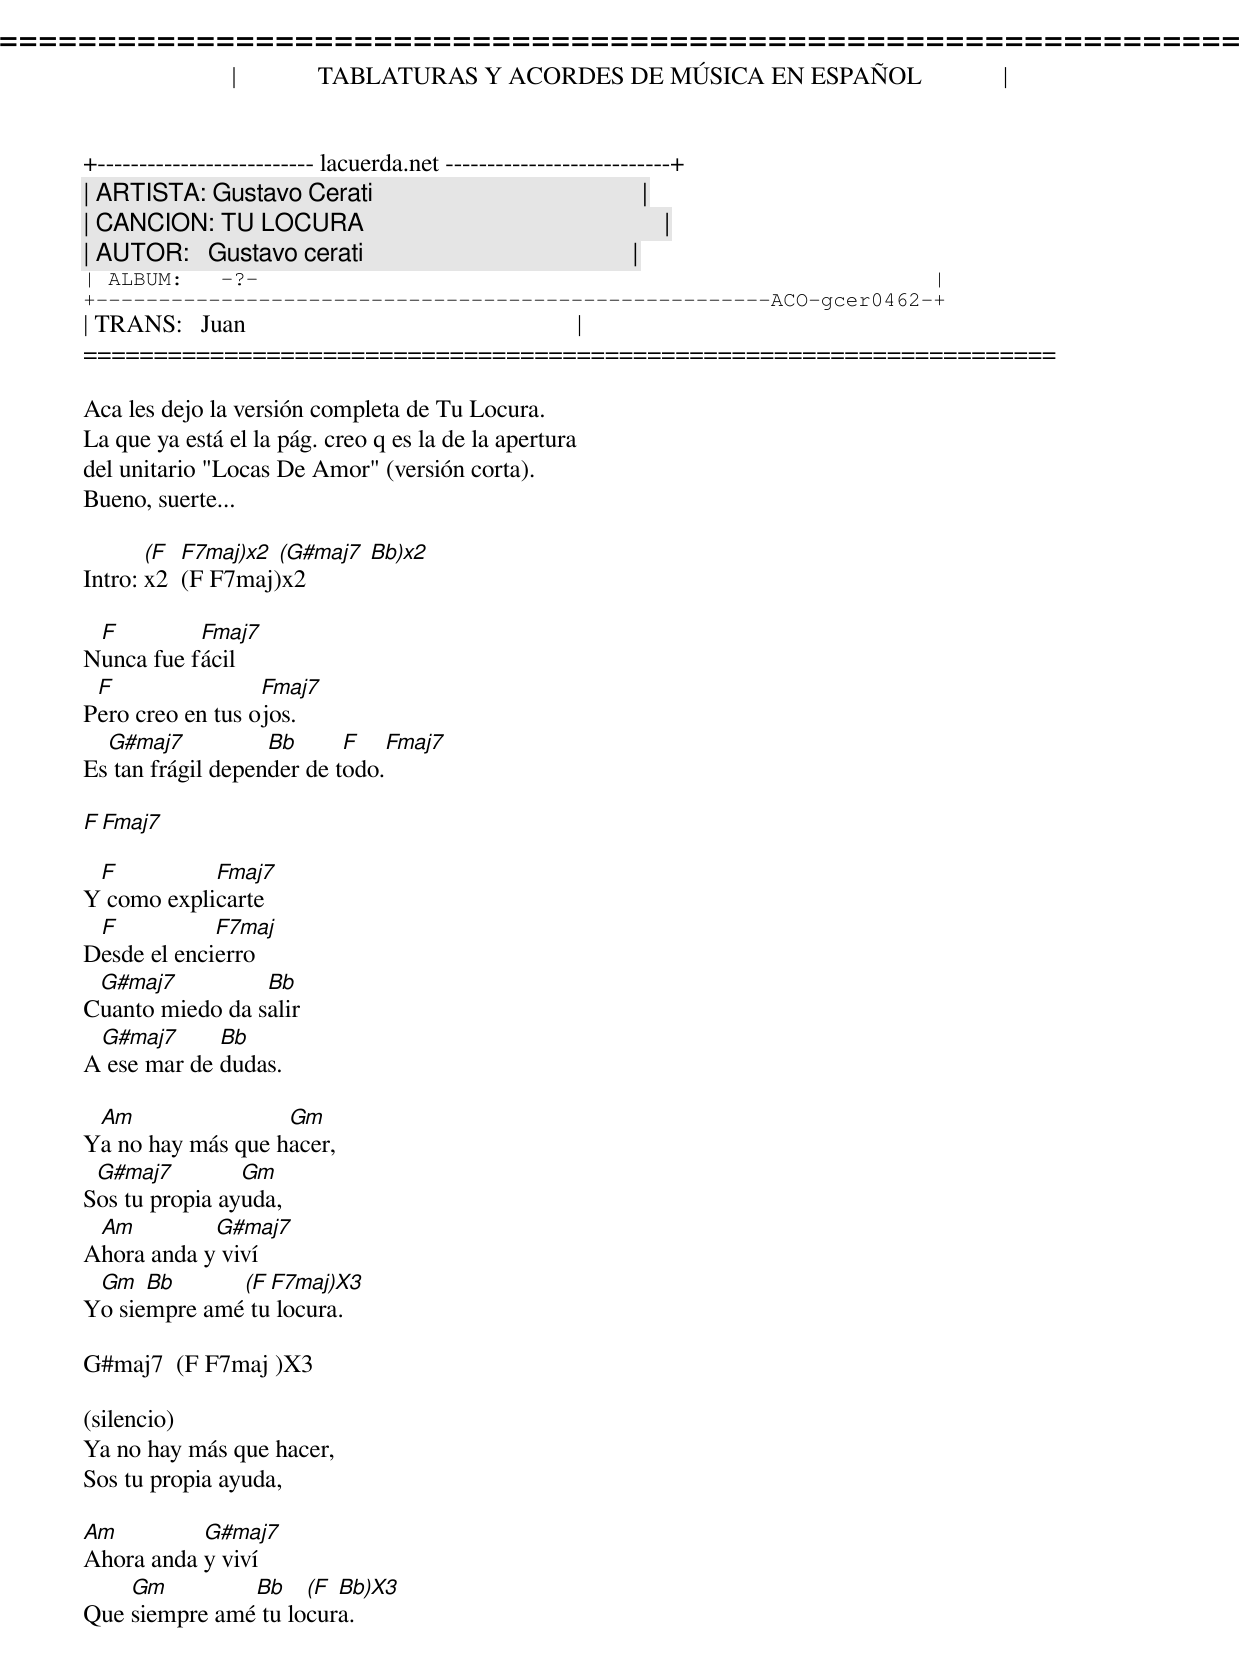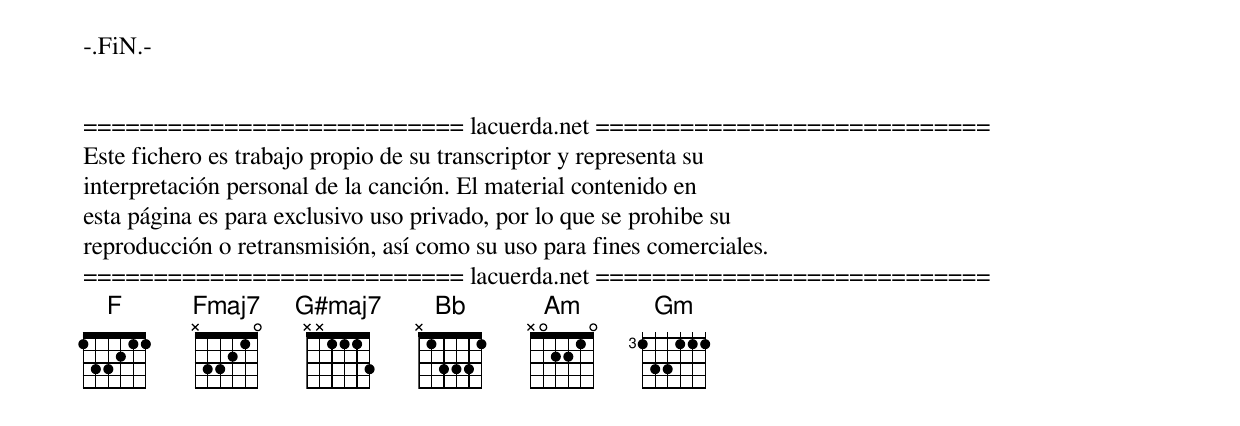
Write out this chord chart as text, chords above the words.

=====================================================================
|             TABLATURAS Y ACORDES DE MÚSICA EN ESPAÑOL             |
+-------------------------- lacuerda.net ---------------------------+
| ARTISTA: Gustavo Cerati                                           |
| CANCION: TU LOCURA                                                |
| AUTOR:   Gustavo cerati                                           |
| ALBUM:   -?-                                                      |
+------------------------------------------------------ACO-gcer0462-+
| TRANS:   Juan                                                     |
=====================================================================

Aca les dejo la versión completa de Tu Locura.
La que ya está el la pág. creo q es la de la apertura
del unitario "Locas De Amor" (versión corta).
Bueno, suerte...

Intro: [(F   F7maj)x2  (G#maj7  Bb)x2 ]x2  (F F7maj)x2

 F         Fmaj7
Nunca fue fácil
 F                Fmaj7
Pero creo en tus ojos.
  G#maj7           Bb      F    Fmaj7
Es tan frágil depender de todo.

 F   Fmaj7

 F          Fmaj7
Y como explicarte
 F           F7maj
Desde el encierro
 G#maj7          Bb
Cuanto miedo da salir
 G#maj7      Bb
A ese mar de dudas.

 Am                Gm
Ya no hay más que hacer,
 G#maj7         Gm
Sos tu propia ayuda,
 Am         G#maj7
Ahora anda y viví
 Gm   Bb      (F F7maj)X3
Yo siempre amé tu locura.

G#maj7  (F F7maj )X3

(silencio)
Ya no hay más que hacer,
Sos tu propia ayuda,

Am         G#maj7
Ahora anda y viví
    Gm         Bb    (F Bb)X3
Que siempre amé tu locura.


-.FiN.-


=========================== lacuerda.net ============================
Este fichero es trabajo propio de su transcriptor y representa su
interpretación personal de la canción. El material contenido en
esta página es para exclusivo uso privado, por lo que se prohibe su
reproducción o retransmisión, así como su uso para fines comerciales.
=========================== lacuerda.net ============================
